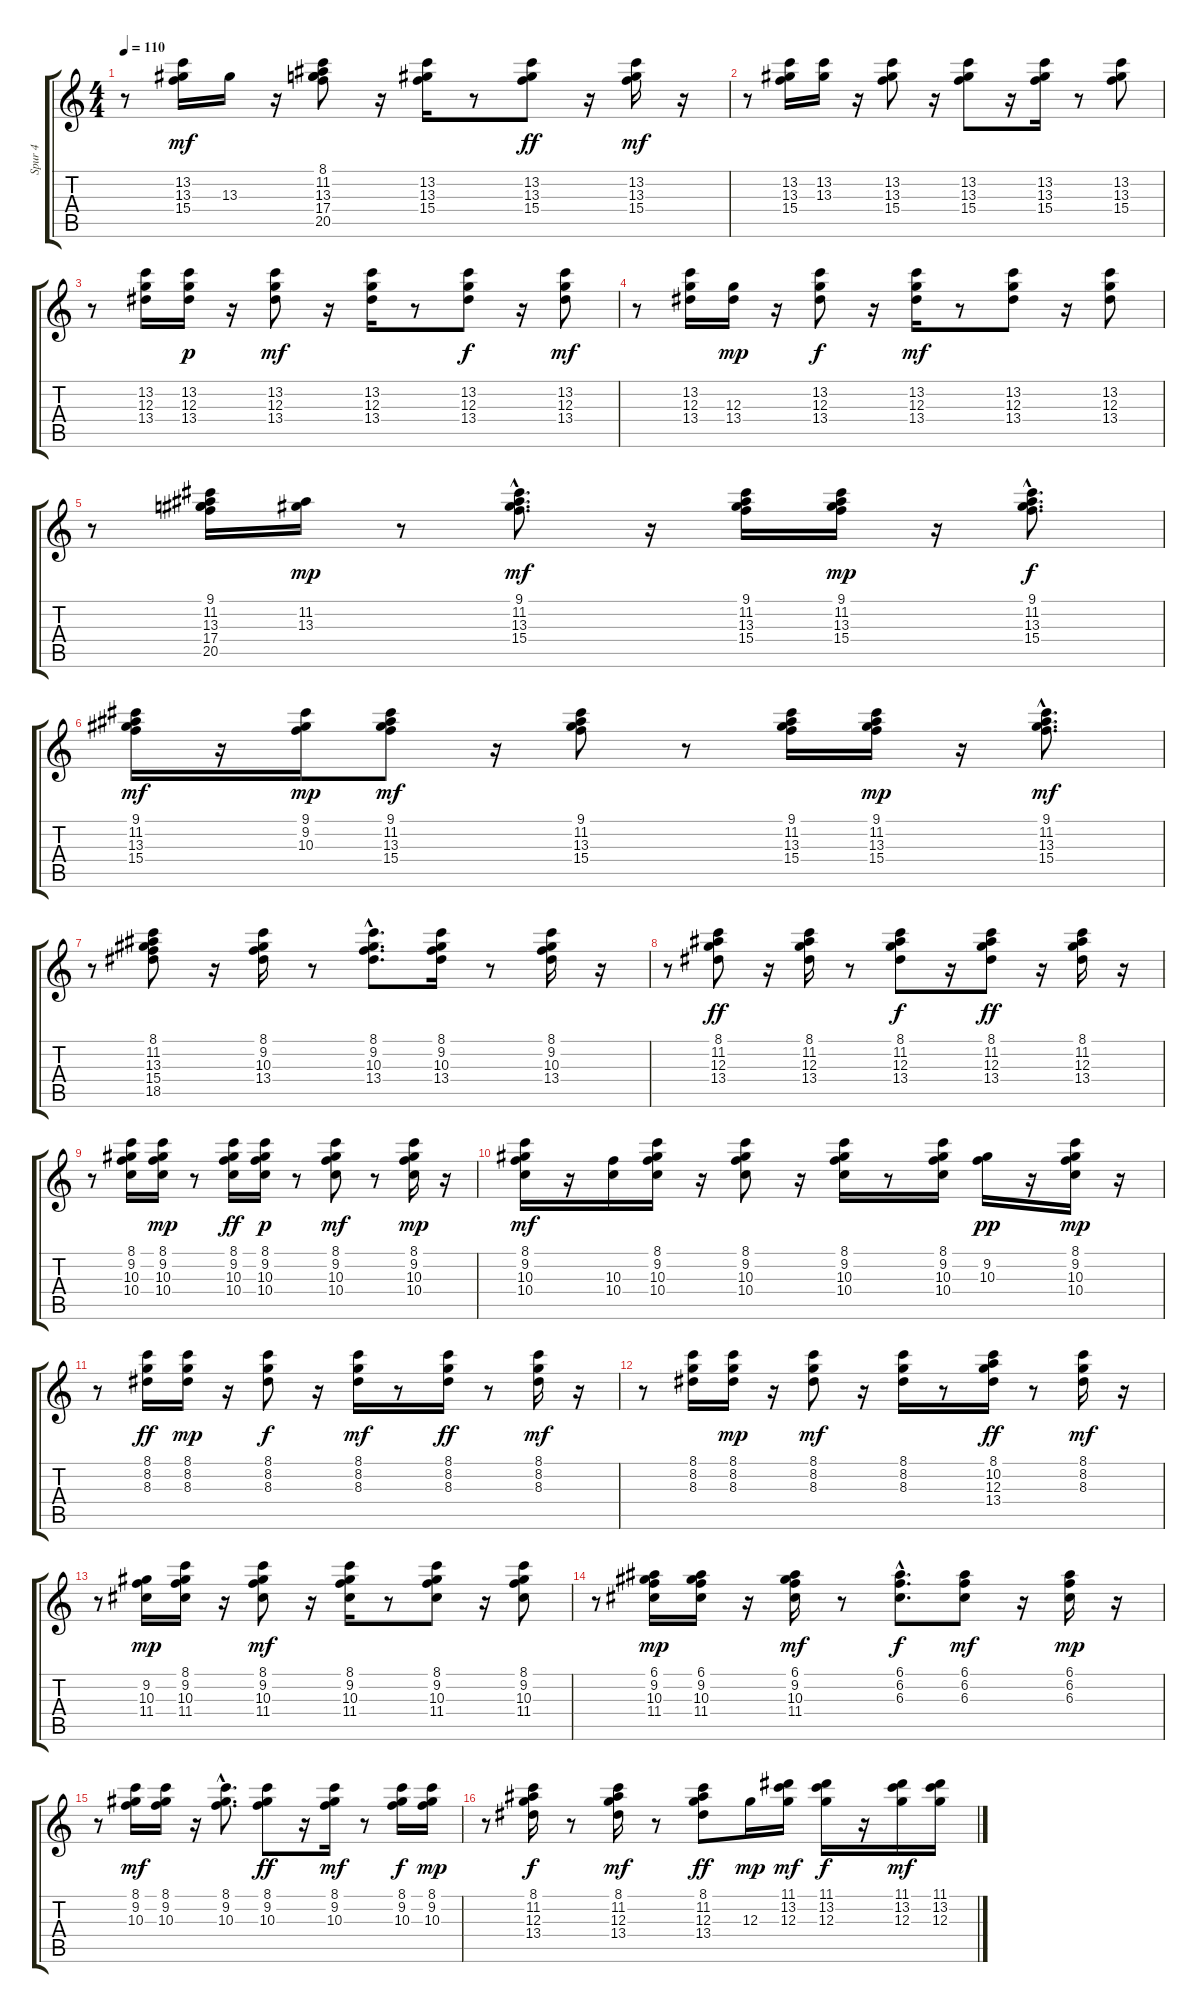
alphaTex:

\track ("Spur 4" "Spur 4") {instrument electricguitarmuted}
\staff {score tabs}
\tuning (E4 B3 G3 D3 A2 E2) {hide}
\ts (4 4)
\tempo 110
\clef g2
\ks c
r.8{dy mf} (13.2 13.3 15.4).16 13.3.16 r.16 (8.1 11.2 13.3 17.4 20.5).8 r.16 (13.2 13.3 15.4).16 r.8 (13.2 13.3 15.4).8{dy ff} r.16 (13.2 13.3 15.4).16{dy mf} r.16 |
r.8 (13.2 13.3 15.4).16 (13.2 13.3).16 r.16 (13.2 13.3 15.4).8 r.16 (13.2 13.3 15.4).8 r.16 (13.2 13.3 15.4).16 r.8 (13.2 13.3 15.4).8 |
r.8 (13.2 12.3 13.4).16 (13.2 12.3 13.4).16{dy p} r.16 (13.2 12.3 13.4).8{dy mf} r.16 (13.2 12.3 13.4).16 r.8 (13.2 12.3 13.4).8{dy f} r.16 (13.2 12.3 13.4).8{dy mf} |
r.8 (13.2 12.3 13.4).16 (12.3 13.4).16{dy mp} r.16 (13.2 12.3 13.4).8{dy f} r.16 (13.2 12.3 13.4).16{dy mf} r.8 (13.2 12.3 13.4).8 r.16 (13.2 12.3 13.4).8 |
r.8 (9.1 11.2 13.3 17.4 20.5).16 (11.2 13.3).16{dy mp} r.8 (9.1{hac} 11.2{hac} 13.3{hac} 15.4{hac}).8{d dy mf} r.16 (9.1 11.2 13.3 15.4).16 (9.1 11.2 13.3 15.4).16{dy mp} r.16 (9.1 11.2{hac} 13.3 15.4).8{d dy f} |
(9.1 11.2 13.3 15.4).16{dy mf} r.16 (9.1 9.2 10.3).16{dy mp} (9.1 11.2 13.3 15.4).8{dy mf} r.16 (9.1 11.2 13.3 15.4).8 r.8 (9.1 11.2 13.3 15.4).16 (9.1 11.2 13.3 15.4).16{dy mp} r.16 (9.1 11.2{hac} 13.3 15.4{hac}).8{d dy mf} |
r.8 (8.1 11.2 13.3 15.4 18.5).8 r.16 (8.1 9.2 10.3 13.4).16 r.8 (8.1{hac} 9.2{hac} 10.3{hac} 13.4{hac}).8{d} (8.1 9.2 10.3 13.4).16 r.8 (8.1 9.2 10.3 13.4).16 r.16 |
r.8 (8.1 11.2 12.3 13.4).8{dy ff} r.16 (8.1 11.2 12.3 13.4).16 r.8 (8.1 11.2 12.3 13.4).8{dy f} r.16 (8.1 11.2 12.3 13.4).8{dy ff} r.16 (8.1 11.2 12.3 13.4).16 r.16 |
r.8 (8.1 9.2 10.3 10.4).16 (8.1 9.2 10.3 10.4).16{dy mp} r.8 (8.1 9.2 10.3 10.4).16{dy ff} (8.1 9.2 10.3 10.4).16{dy p} r.8 (8.1 9.2 10.3 10.4).8{dy mf} r.8 (8.1 9.2 10.3 10.4).16{dy mp} r.16 |
(8.1 9.2 10.3 10.4).16{dy mf} r.16 (10.3 10.4).16 (8.1 9.2 10.3 10.4).16 r.16 (8.1 9.2 10.3 10.4).8 r.16 (8.1 9.2 10.3 10.4).16 r.8 (8.1 9.2 10.3 10.4).16 (9.2 10.3).16{dy pp} r.16 (8.1 9.2 10.3 10.4).16{dy mp} r.16 |
r.8 (8.1 8.2 8.3).16{dy ff} (8.1 8.2 8.3).16{dy mp} r.16 (8.1 8.2 8.3).8{dy f} r.16 (8.1 8.2 8.3).16{dy mf} r.8 (8.1 8.2 8.3).16{dy ff} r.8 (8.1 8.2 8.3).16{dy mf} r.16 |
r.8 (8.1 8.2 8.3).16 (8.1 8.2 8.3).16{dy mp} r.16 (8.1 8.2 8.3).8{dy mf} r.16 (8.1 8.2 8.3).16 r.8 (8.1 10.2 12.3 13.4).16{dy ff} r.8 (8.1 8.2 8.3).16{dy mf} r.16 |
r.8 (9.2 10.3 11.4).16{dy mp} (8.1 9.2 10.3 11.4).16 r.16 (8.1 9.2 10.3 11.4).8{dy mf} r.16 (8.1 9.2 10.3 11.4).16 r.8 (8.1 9.2 10.3 11.4).8 r.16 (8.1 9.2 10.3 11.4).8 |
r.8 (6.1 9.2 10.3 11.4).16{dy mp} (6.1 9.2 10.3 11.4).16 r.16 (6.1 9.2 10.3 11.4).16{dy mf} r.8 (6.1{hac} 6.2{hac} 6.3{hac}).8{d dy f} (6.1 6.2 6.3).8{dy mf} r.16 (6.1 6.2 6.3).16{dy mp} r.16 |
r.8 (8.1 9.2 10.3).16{dy mf} (8.1 9.2 10.3).16 r.16 (8.1 9.2{hac} 10.3).8{d} (8.1 9.2 10.3).8{dy ff} r.16 (8.1 9.2 10.3).16{dy mf} r.8 (8.1 9.2 10.3).16{dy f} (8.1 9.2 10.3).16{dy mp} |
r.8 (8.1 11.2 12.3 13.4).16{dy f} r.8 (8.1 11.2 12.3 13.4).16{dy mf} r.8 (8.1 11.2 12.3 13.4).8{dy ff} 12.3.16{dy mp} (11.1 13.2 12.3).16{dy mf} (11.1 13.2 12.3).16{dy f} r.16 (11.1 13.2 12.3).16{dy mf} (11.1 13.2 12.3).16
